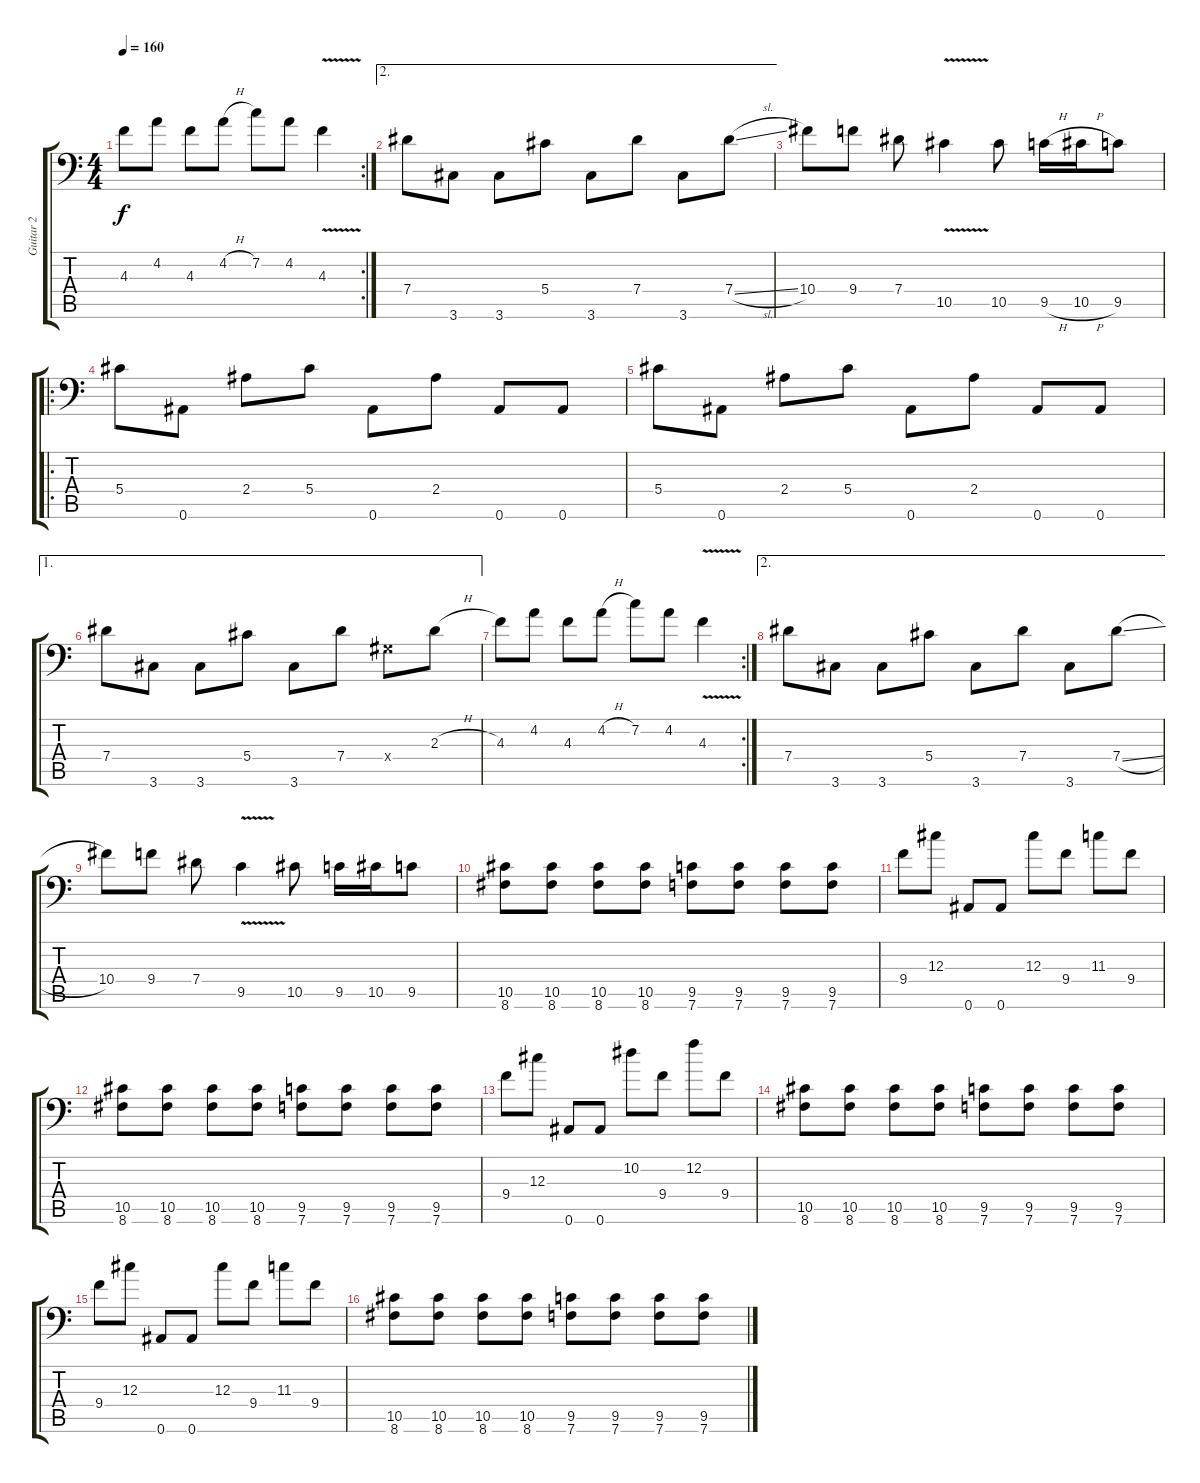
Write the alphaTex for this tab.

\track ("Guitar 2" "Guitar 2") {instrument distortionguitar}
\staff {score tabs}
\tuning (Bb3 F3 Db3 Ab2 Eb2 Bb1) {hide}
\rc 2
\ts (4 4)
\tempo 160
\clef f4
\ks c
4.3.8{dy f} 4.2.8 4.3.8 4.2{h}.8 7.2.8 4.2.8 4.3{v}.4 |
\ae 2
7.4.8 3.6.8 3.6.8 5.4.8 3.6.8 7.4.8 3.6.8 7.4{sl}.8 |
10.4.8 9.4.8 7.4.8 10.5{v}.4 10.5.8 9.5{h}.16 10.5{h}.16 9.5.8 |
\ro
5.4.8 0.6.8 2.4.8 5.4.8 0.6.8 2.4.8 0.6.8 0.6.8 |
5.4.8 0.6.8 2.4.8 5.4.8 0.6.8 2.4.8 0.6.8 0.6.8 |
\ae 1
7.4.8 3.6.8 3.6.8 5.4.8 3.6.8 7.4.8 0.4{x}.8 2.3{h}.8 |
\rc 2
4.3.8 4.2.8 4.3.8 4.2{h}.8 7.2.8 4.2.8 4.3{v}.4 |
\ae 2
7.4.8 3.6.8 3.6.8 5.4.8 3.6.8 7.4.8 3.6.8 7.4{sl}.8 |
10.4.8 9.4.8 7.4.8 9.5{v}.4 10.5.8 9.5.16 10.5.16 9.5.8 |
(10.5 8.6).8 (10.5 8.6).8 (10.5 8.6).8 (10.5 8.6).8 (9.5 7.6).8 (9.5 7.6).8 (9.5 7.6).8 (9.5 7.6).8 |
9.4.8 12.3.8 0.6.8 0.6.8 12.3.8 9.4.8 11.3.8 9.4.8 |
(10.5 8.6).8 (10.5 8.6).8 (10.5 8.6).8 (10.5 8.6).8 (9.5 7.6).8 (9.5 7.6).8 (9.5 7.6).8 (9.5 7.6).8 |
9.4.8 12.3.8 0.6.8 0.6.8 10.2.8 9.4.8 12.2.8 9.4.8 |
(10.5 8.6).8 (10.5 8.6).8 (10.5 8.6).8 (10.5 8.6).8 (9.5 7.6).8 (9.5 7.6).8 (9.5 7.6).8 (9.5 7.6).8 |
9.4.8 12.3.8 0.6.8 0.6.8 12.3.8 9.4.8 11.3.8 9.4.8 |
(10.5 8.6).8 (10.5 8.6).8 (10.5 8.6).8 (10.5 8.6).8 (9.5 7.6).8 (9.5 7.6).8 (9.5 7.6).8 (9.5 7.6).8
